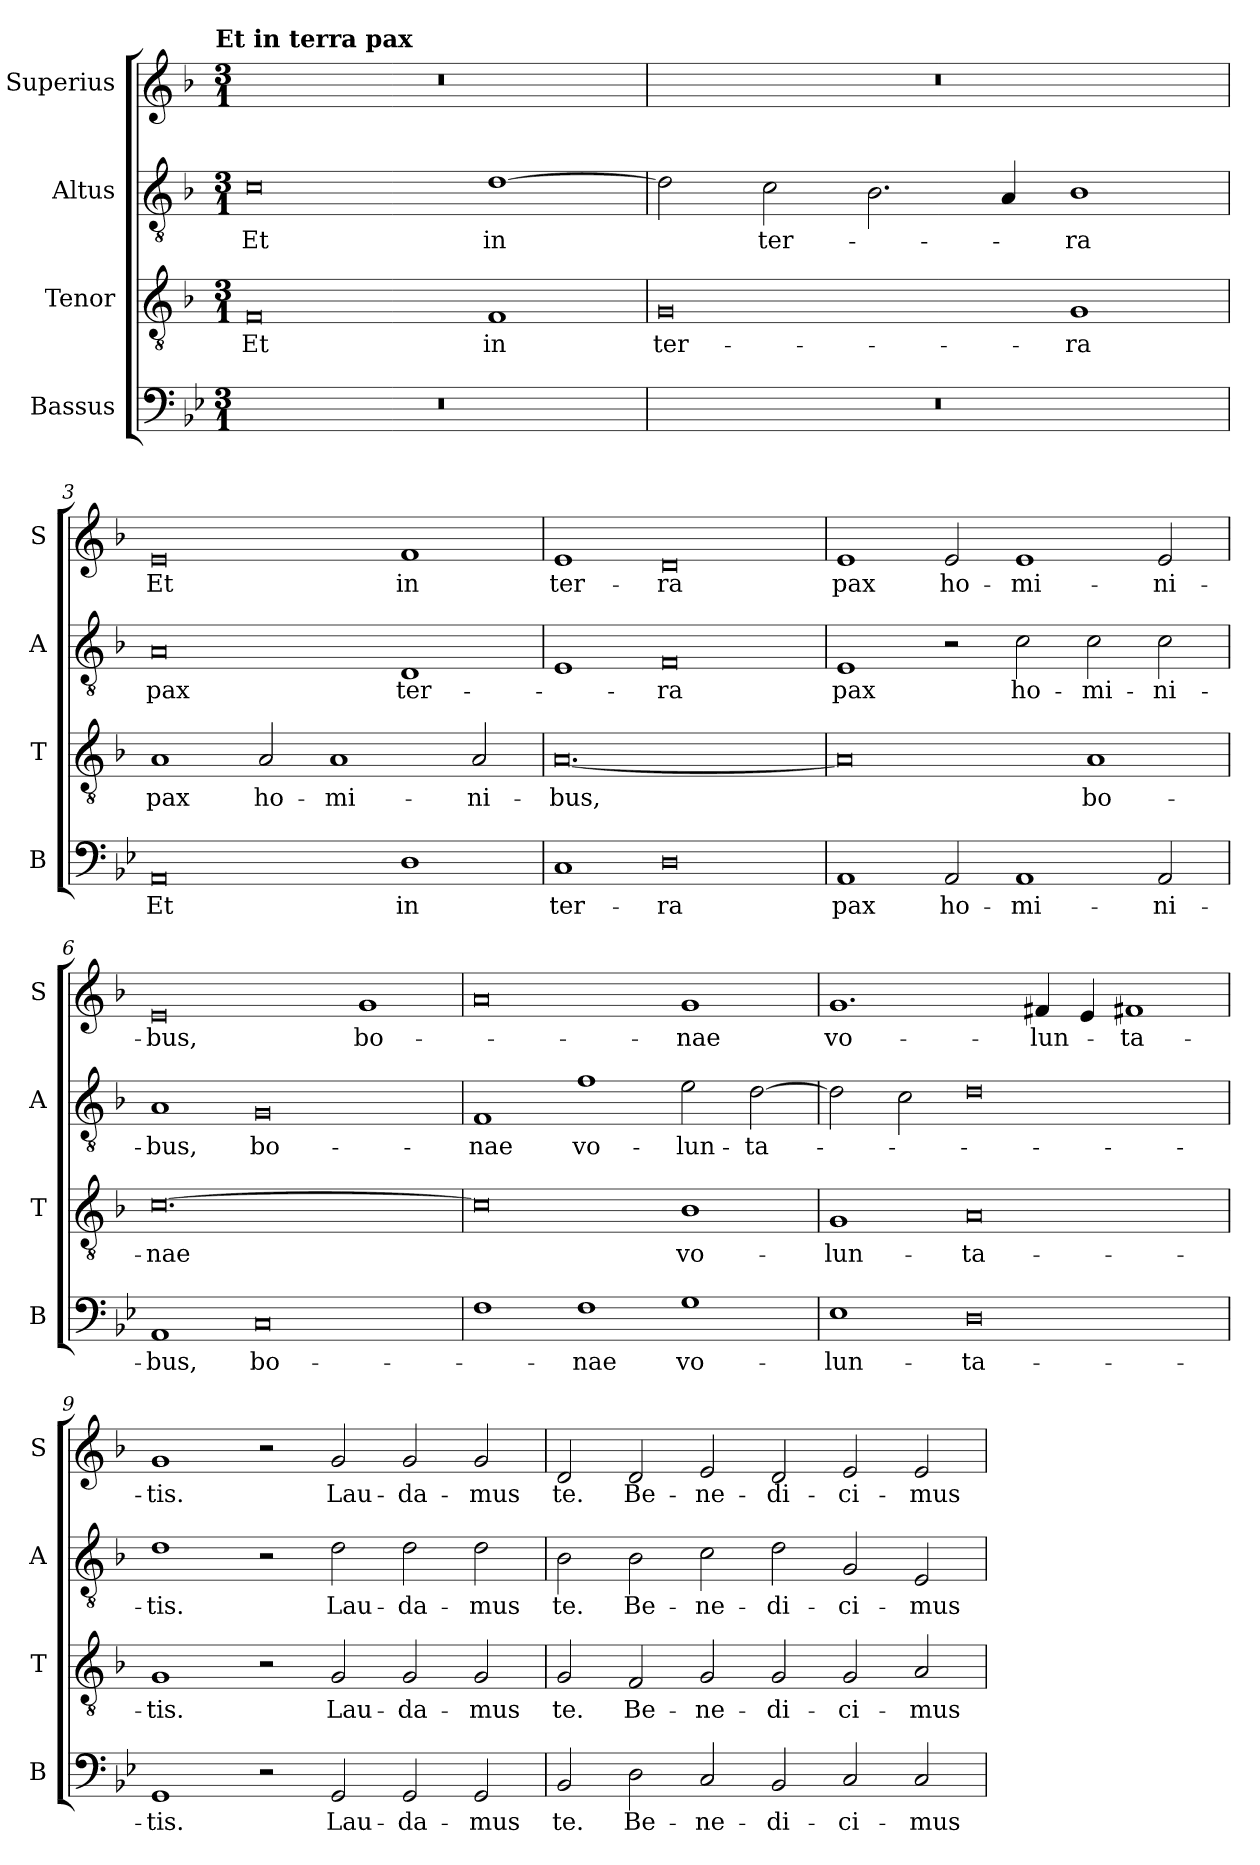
**kern	**text	**kern	**text	**kern	**text	**kern	**text
*part4	*part4	*part3	*part3	*part2	*part2	*part1	*part1
*staff4	*staff4	*staff3	*staff3	*staff2	*staff2	*staff1	*staff1
*I"Bassus	*	*I"Tenor	*	*I"Altus	*	*I"Superius	*
*I'B	*	*I'T	*	*I'A	*	*I'S	*
*clefF4	*	*clefGv2	*	*clefGv2	*	*clefG2	*
*k[b-e-]	*	*k[b-]	*	*k[b-]	*	*k[b-]	*
!!LO:TX:omd:t=Et in terra pax
*M3/1	*	*M3/1	*	*M3/1	*	*M3/1	*
=1	=1	=1	=1	=1	=1	=1	=1
0.r	.	0F	Et	0c	Et	0.r	.
.	.	1F	in	[1d	in	.	.
=2	=2	=2	=2	=2	=2	=2	=2
0.r	.	0G	ter-	2d\]	.	0.r	.
.	.	.	.	2c\	ter-	.	.
.	.	.	.	2.B-\	.	.	.
.	.	.	.	4A/	.	.	.
.	.	1G	-ra	1B-	-ra	.	.
=3	=3	=3	=3	=3	=3	=3	=3
0AA	Et	1A	pax	0A	pax	0e	Et
.	.	2A/	ho-	.	.	.	.
.	.	1A	-mi-	.	.	.	.
1D	in	.	.	1D	ter-	1f	in
.	.	2A/	-ni-	.	.	.	.
=4	=4	=4	=4	=4	=4	=4	=4
1C	ter-	[0.A	-bus,	1E	.	1e	ter-
0D	-ra	.	.	0F	-ra	0d	-ra
=5	=5	=5	=5	=5	=5	=5	=5
1AA	pax	0A]	.	1E	pax	1e	pax
2AA/	ho-	.	.	2r	.	2e/	ho-
1AA	-mi-	.	.	2c\	ho-	1e	-mi-
.	.	1A	bo-	2c\	-mi-	.	.
2AA/	-ni-	.	.	2c\	-ni-	2e/	-ni-
=6	=6	=6	=6	=6	=6	=6	=6
1AA	-bus,	[0.c	-nae	1A	-bus,	0e	-bus,
0C	bo-	.	.	0G	bo-	.	.
.	.	.	.	.	.	1g	bo-
=7	=7	=7	=7	=7	=7	=7	=7
1F	.	0c]	.	1F	-nae	0a	.
1F	-nae	.	.	1f	vo-	.	.
1G	vo-	1B-	vo-	2e\	-lun-	1g	-nae
.	.	.	.	[2d\	-ta-	.	.
=8	=8	=8	=8	=8	=8	=8	=8
1E-	-lun-	1G	-lun-	2d\]	.	1.g	vo-
.	.	.	.	2c\	.	.	.
0D	-ta-	0A	-ta-	0d	.	.	.
.	.	.	.	.	.	4f#X/	-lun-
.	.	.	.	.	.	4e/	.
.	.	.	.	.	.	1f#X	-ta-
=9	=9	=9	=9	=9	=9	=9	=9
1GG	-tis.	1G	-tis.	1d	-tis.	1g	-tis.
2r	.	2r	.	2r	.	2r	.
2GG/	Lau-	2G/	Lau-	2d\	Lau-	2g/	Lau-
2GG/	-da-	2G/	-da-	2d\	-da-	2g/	-da-
2GG/	-mus	2G/	-mus	2d\	-mus	2g/	-mus
=10	=10	=10	=10	=10	=10	=10	=10
2BB-/	te.	2G/	te.	2B-\	te.	2d/	te.
2D\	Be-	2F/	Be-	2B-\	Be-	2d/	Be-
2C/	-ne-	2G/	-ne-	2c\	-ne-	2e/	-ne-
2BB-/	-di-	2G/	-di-	2d\	-di-	2d/	-di-
2C/	-ci-	2G/	-ci-	2G/	-ci-	2e/	-ci-
2C/	-mus	2A/	-mus	2E/	-mus	2e/	-mus
=	=	=	=	=	=	=	=
*-	*-	*-	*-	*-	*-	*-	*-
